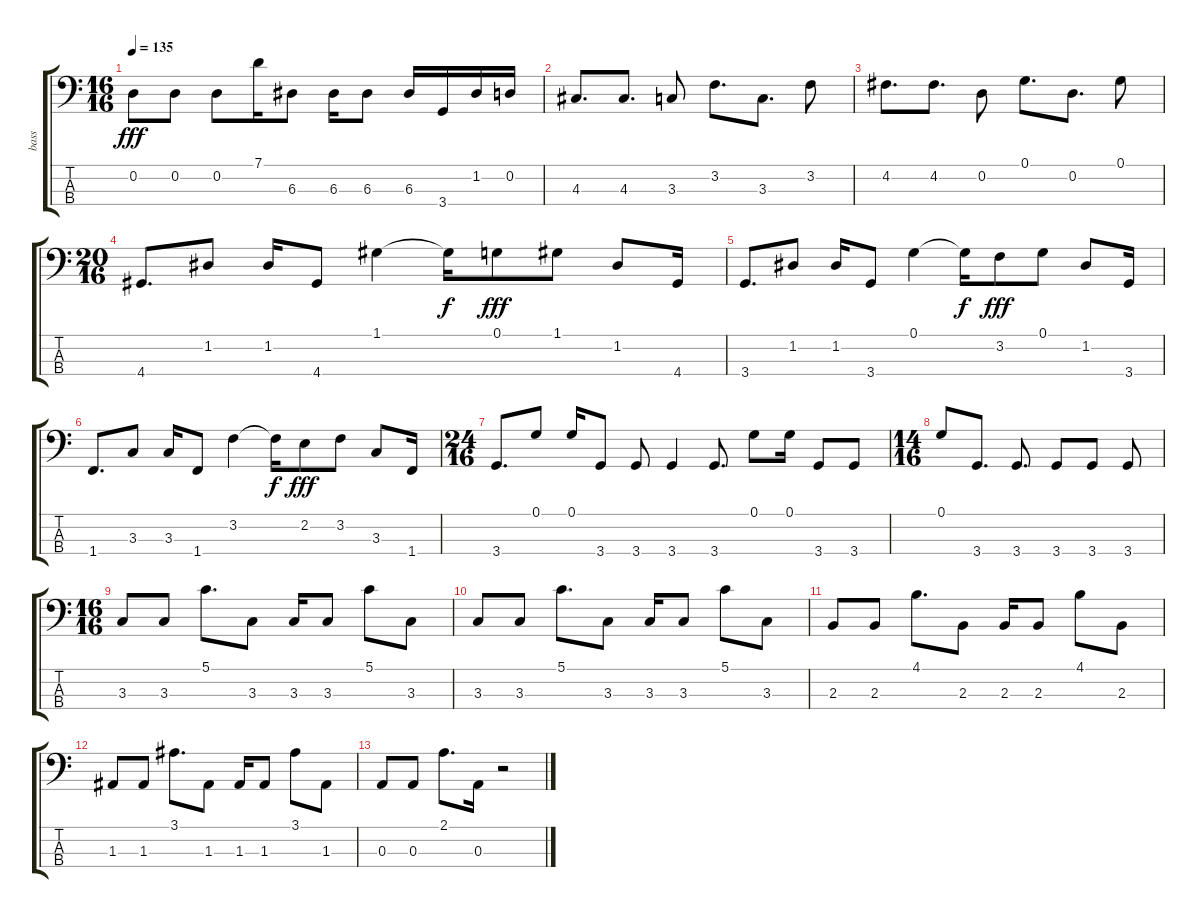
\track ("bass" "bass") {instrument electricbassfinger}
\staff {score tabs}
\tuning (G2 D2 A1 E1) {hide}
\ts (16 16)
\tempo 135
\clef f4
\ks c
0.2.8{dy fff} 0.2.8 0.2.8 7.1.16 6.3.8 6.3.16 6.3.8 6.3.16 3.4.16 1.2.16 0.2.16 |
4.3.8{d} 4.3.8{d} 3.3.8 3.2.8{d} 3.3.8{d} 3.2.8 |
4.2.8{d} 4.2.8{d} 0.2.8 0.1.8{d} 0.2.8{d} 0.1.8 |
\ts (20 16)
4.4.8{d} 1.2.8 1.2.16 4.4.8 1.1.4 1.1{t}.16{dy f} 0.1.8{dy fff} 1.1.8 1.2.8 4.4.16 |
3.4.8{d} 1.2.8 1.2.16 3.4.8 0.1.4 0.1{t}.16{dy f} 3.2.8{dy fff} 0.1.8 1.2.8 3.4.16 |
1.4.8{d} 3.3.8 3.3.16 1.4.8 3.2.4 3.2{t}.16{dy f} 2.2.8{dy fff} 3.2.8 3.3.8 1.4.16 |
\ts (24 16)
3.4.8{d} 0.1.8 0.1.16 3.4.8 3.4.8 3.4.4 3.4.8{d} 0.1.8 0.1.16 3.4.8 3.4.8 |
\ts (14 16)
0.1.8 3.4.8{d} 3.4.8{d} 3.4.8 3.4.8 3.4.8 |
\ts (16 16)
3.3.8{volume 16} 3.3.8{volume 15} 5.1.8{d volume 15} 3.3.8{volume 14} 3.3.16{volume 14} 3.3.8{volume 13} 5.1.8{volume 13} 3.3.8{volume 12} |
3.3.8{volume 12} 3.3.8{volume 12} 5.1.8{d volume 11} 3.3.8{volume 11} 3.3.16{volume 10} 3.3.8{volume 10} 5.1.8{volume 9} 3.3.8{volume 9} |
2.3.8{volume 8} 2.3.8{volume 8} 4.1.8{d volume 8} 2.3.8{volume 7} 2.3.16{volume 7} 2.3.8{volume 6} 4.1.8{volume 6} 2.3.8{volume 6} |
1.3.8{volume 5} 1.3.8{volume 5} 3.1.8{d volume 4} 1.3.8{volume 4} 1.3.16{volume 3} 1.3.8{volume 3} 3.1.8{volume 2} 1.3.8{volume 2} |
0.3.8{volume 2} 0.3.8{volume 1} 2.1.8{d volume 1} 0.3.16{volume 0} r.2
